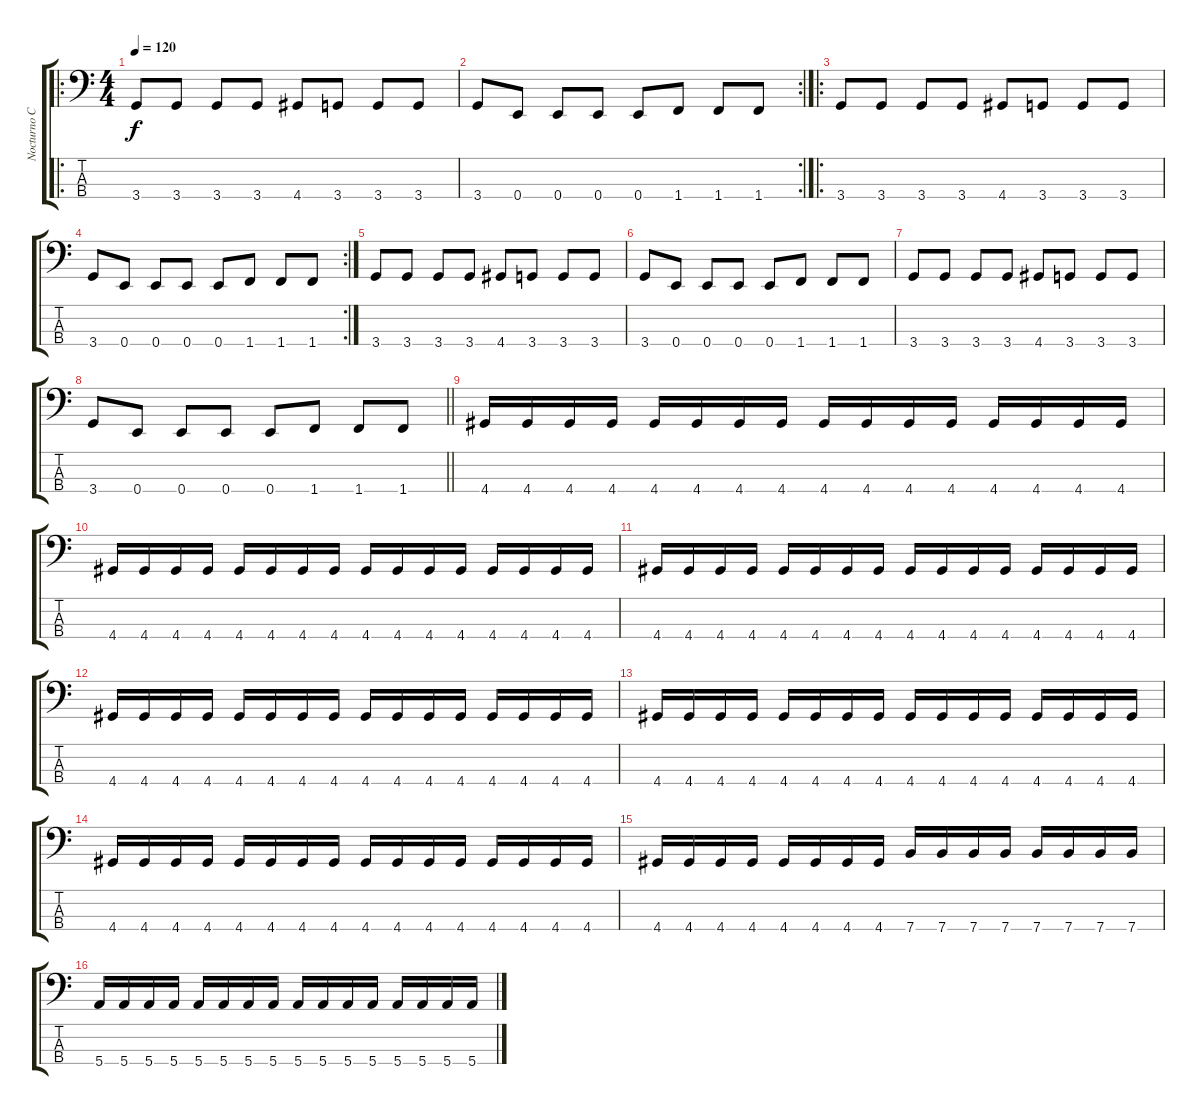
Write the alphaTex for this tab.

\track ("Nocturno Culto" "Nocturno C") {instrument synthbass1}
\staff {score tabs}
\tuning (G2 D2 A1 E1) {hide}
\ro
\ts (4 4)
\tempo 120
\clef f4
\ks c
3.4.8{dy f} 3.4.8 3.4.8 3.4.8 4.4.8 3.4.8 3.4.8 3.4.8 |
\rc 2
3.4.8 0.4.8 0.4.8 0.4.8 0.4.8 1.4.8 1.4.8 1.4.8 |
\ro
3.4.8 3.4.8 3.4.8 3.4.8 4.4.8 3.4.8 3.4.8 3.4.8 |
\rc 2
3.4.8 0.4.8 0.4.8 0.4.8 0.4.8 1.4.8 1.4.8 1.4.8 |
3.4.8 3.4.8 3.4.8 3.4.8 4.4.8 3.4.8 3.4.8 3.4.8 |
3.4.8 0.4.8 0.4.8 0.4.8 0.4.8 1.4.8 1.4.8 1.4.8 |
3.4.8 3.4.8 3.4.8 3.4.8 4.4.8 3.4.8 3.4.8 3.4.8 |
\barLineRight lightlight
3.4.8 0.4.8 0.4.8 0.4.8 0.4.8 1.4.8 1.4.8 1.4.8 |
4.4.16 4.4.16 4.4.16 4.4.16 4.4.16 4.4.16 4.4.16 4.4.16 4.4.16 4.4.16 4.4.16 4.4.16 4.4.16 4.4.16 4.4.16 4.4.16 |
4.4.16 4.4.16 4.4.16 4.4.16 4.4.16 4.4.16 4.4.16 4.4.16 4.4.16 4.4.16 4.4.16 4.4.16 4.4.16 4.4.16 4.4.16 4.4.16 |
4.4.16 4.4.16 4.4.16 4.4.16 4.4.16 4.4.16 4.4.16 4.4.16 4.4.16 4.4.16 4.4.16 4.4.16 4.4.16 4.4.16 4.4.16 4.4.16 |
4.4.16 4.4.16 4.4.16 4.4.16 4.4.16 4.4.16 4.4.16 4.4.16 4.4.16 4.4.16 4.4.16 4.4.16 4.4.16 4.4.16 4.4.16 4.4.16 |
4.4.16 4.4.16 4.4.16 4.4.16 4.4.16 4.4.16 4.4.16 4.4.16 4.4.16 4.4.16 4.4.16 4.4.16 4.4.16 4.4.16 4.4.16 4.4.16 |
4.4.16 4.4.16 4.4.16 4.4.16 4.4.16 4.4.16 4.4.16 4.4.16 4.4.16 4.4.16 4.4.16 4.4.16 4.4.16 4.4.16 4.4.16 4.4.16 |
4.4.16 4.4.16 4.4.16 4.4.16 4.4.16 4.4.16 4.4.16 4.4.16 7.4.16 7.4.16 7.4.16 7.4.16 7.4.16 7.4.16 7.4.16 7.4.16 |
5.4.16 5.4.16 5.4.16 5.4.16 5.4.16 5.4.16 5.4.16 5.4.16 5.4.16 5.4.16 5.4.16 5.4.16 5.4.16 5.4.16 5.4.16 5.4.16
